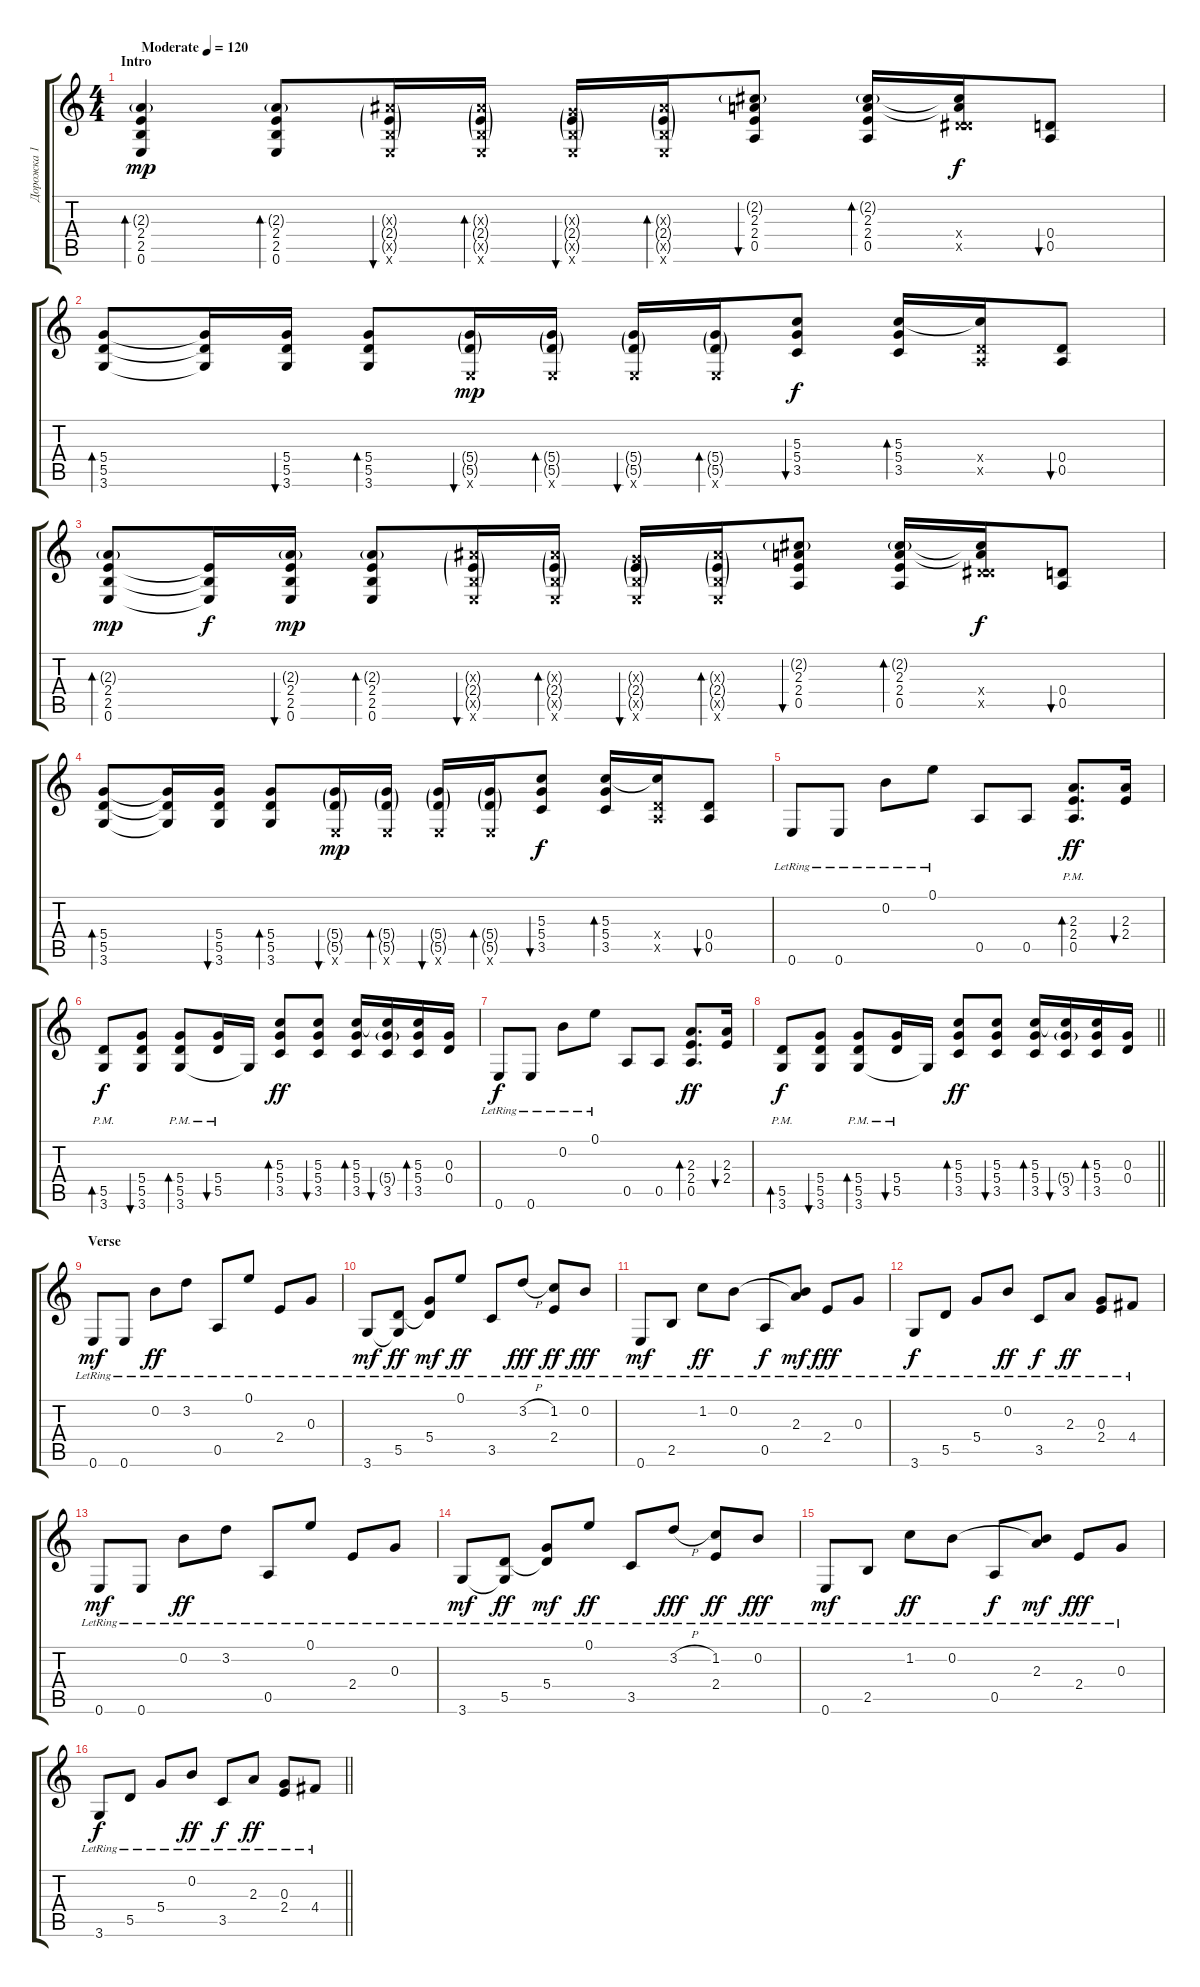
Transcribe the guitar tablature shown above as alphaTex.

\track ("Дорожка 1" "Дорожка 1") {instrument acousticguitarsteel}
\staff {score tabs}
\tuning (E4 B3 G3 D3 A2 E2) {hide}
\ts (4 4)
\section ("" "Intro")
\tempo (120 "Moderate")
\clef g2
\ks c
(2.3{g} 2.4 2.5 0.6).4{bd 60 dy mp instrument acousticguitarsteel} (2.3{g} 2.4 2.5 0.6).8{bd 60} (3.3{g x} 2.4{g} 2.5{g x} 0.6{x}).16{bu 60} (3.3{g x} 2.4{g} 2.5{g x} 0.6{x}).16{bd 60} (0.3{g x} 2.4{g} 2.5{g x} 0.6{x}).16{bu 60} (3.3{g x} 2.4{g} 2.5{g x} 0.6{x}).16{bd 60} (2.2{g} 2.3 2.4 0.5).8{bu 60} (2.2{g} 2.3 2.4 0.5).16{bd 60} (2.2{t} 2.3{t} 0.4{x} 6.5{x}).16{dy f} (0.4 0.5).8{bu 60} |
(5.4 5.5 3.6).8{bd 60} (5.4{t} 5.5{t} 3.6{t}).16 (5.4 5.5 3.6).16{bu 60} (5.4 5.5 3.6).8{bd 60} (5.4{g} 5.5{g} 0.6{x}).16{bu 60 dy mp} (5.4{g} 5.5{g} 0.6{x}).16{bd 60} (5.4{g} 5.5{g} 0.6{x}).16{bu 60} (5.4{g} 5.5{g} 0.6{x}).16{bd 60} (5.3 5.4 3.5).8{bu 60 dy f} (5.3 5.4 3.5).16{bd 60} (5.3{t} 0.4{x} 0.5{x}).16 (0.4 0.5).8{bu 60} |
(2.3{g} 2.4 2.5 0.6).8{bd 60 dy mp} (2.4{t} 2.5{t} 0.6{t}).16{dy f} (2.3{g} 2.4 2.5 0.6).16{bu 60 dy mp} (2.3{g} 2.4 2.5 0.6).8{bd 60} (3.3{g x} 2.4{g} 2.5{g x} 0.6{x}).16{bu 60} (3.3{g x} 2.4{g} 2.5{g x} 0.6{x}).16{bd 60} (0.3{g x} 2.4{g} 2.5{g x} 0.6{x}).16{bu 60} (3.3{g x} 2.4{g} 2.5{g x} 0.6{x}).16{bd 60} (2.2{g} 2.3 2.4 0.5).8{bu 60} (2.2{g} 2.3 2.4 0.5).16{bd 60} (2.2{t} 2.3{t} 0.4{x} 6.5{x}).16{dy f} (0.4 0.5).8{bu 60} |
(5.4 5.5 3.6).8{bd 60} (5.4{t} 5.5{t} 3.6{t}).16 (5.4 5.5 3.6).16{bu 60} (5.4 5.5 3.6).8{bd 60} (5.4{g} 5.5{g} 0.6{x}).16{bu 60 dy mp} (5.4{g} 5.5{g} 0.6{x}).16{bd 60} (5.4{g} 5.5{g} 0.6{x}).16{bu 60} (5.4{g} 5.5{g} 0.6{x}).16{bd 60} (5.3 5.4 3.5).8{bu 60 dy f} (5.3 5.4 3.5).16{bd 60} (5.3{t} 0.4{x} 0.5{x}).16 (0.4 0.5).8{bu 60} |
0.6{lr}.8 0.6{lr}.8 0.2{lr}.8 0.1{lr}.8 0.5.8 0.5.8 (2.3{pm} 2.4{pm} 0.5).8{d bd 60 dy ff} (2.3 2.4).16{bu 60} |
(5.5{pm} 3.6).8{bd 60 dy f} (5.4 5.5 3.6).8{bu 60} (5.4 5.5{pm} 3.6{pm}).8{bd 60} (5.4 5.5{pm}).16{bu 60} 3.6{t}.16 (5.3 5.4 3.5).8{bd 60 dy ff} (5.3 5.4 3.5).8{bu 60} (5.3 5.4 3.5).16{bd 60} (5.3{t} 5.4{g} 3.5).16{bu 60} (5.3 5.4 3.5).16{bd 60} (0.3 0.4).16 |
0.6{lr}.8{dy f} 0.6{lr}.8 0.2{lr}.8 0.1{lr}.8 0.5.8 0.5.8 (2.3 2.4 0.5).8{d bd 60 dy ff} (2.3 2.4).16{bu 60} |
\barLineRight lightlight
(5.5{pm} 3.6).8{bd 60 dy f} (5.4 5.5 3.6).8{bu 60} (5.4 5.5{pm} 3.6{pm}).8{bd 60} (5.4 5.5{pm}).16{bu 60} 3.6{t}.16 (5.3 5.4 3.5).8{bd 60 dy ff} (5.3 5.4 3.5).8{bu 60} (5.3 5.4 3.5).16{bd 60} (5.3{t} 5.4{g} 3.5).16{bu 60} (5.3 5.4 3.5).16{bd 60} (0.3 0.4).16 |
\section ("" "Verse")
0.6{lr}.8{dy mf} 0.6{lr}.8 0.2{lr}.8{dy ff} 3.2{lr}.8 0.5{lr}.8 0.1{lr}.8 2.4{lr}.8 0.3{lr}.8 |
3.6{lr}.8{dy mf} (5.5{lr} 3.6{t}).8{dy ff} (5.4{lr} 5.5{t}).8{dy mf} 0.1{lr}.8{dy ff} 3.5{lr}.8 3.2{h lr}.8{dy fff} (1.2{lr} 2.4{lr}).8{dy ff} 0.2{lr}.8{dy fff} |
0.6{lr}.8{dy mf} 2.5{lr}.8 1.2{lr}.8{dy ff} 0.2{lr}.8 0.5{lr}.8{dy f} (0.2{t} 2.3{lr}).8{dy mf} 2.4{lr}.8{dy fff} 0.3{lr}.8 |
3.6{lr}.8{dy f} 5.5{lr}.8 5.4{lr}.8 0.2{lr}.8{dy ff} 3.5{lr}.8{dy f} 2.3{lr}.8{dy ff} (0.3{lr} 2.4{lr}).8 4.4{lr}.8 |
0.6{lr}.8{dy mf} 0.6{lr}.8 0.2{lr}.8{dy ff} 3.2{lr}.8 0.5{lr}.8 0.1{lr}.8 2.4{lr}.8 0.3{lr}.8 |
3.6{lr}.8{dy mf} (5.5{lr} 3.6{t}).8{dy ff} (5.4{lr} 5.5{t}).8{dy mf} 0.1{lr}.8{dy ff} 3.5{lr}.8 3.2{h lr}.8{dy fff} (1.2{lr} 2.4{lr}).8{dy ff} 0.2{lr}.8{dy fff} |
0.6{lr}.8{dy mf} 2.5{lr}.8 1.2{lr}.8{dy ff} 0.2{lr}.8 0.5{lr}.8{dy f} (0.2{t} 2.3{lr}).8{dy mf} 2.4{lr}.8{dy fff} 0.3{lr}.8 |
\barLineRight lightlight
3.6{lr}.8{dy f} 5.5{lr}.8 5.4{lr}.8 0.2{lr}.8{dy ff} 3.5{lr}.8{dy f} 2.3{lr}.8{dy ff} (0.3{lr} 2.4{lr}).8 4.4{lr}.8
